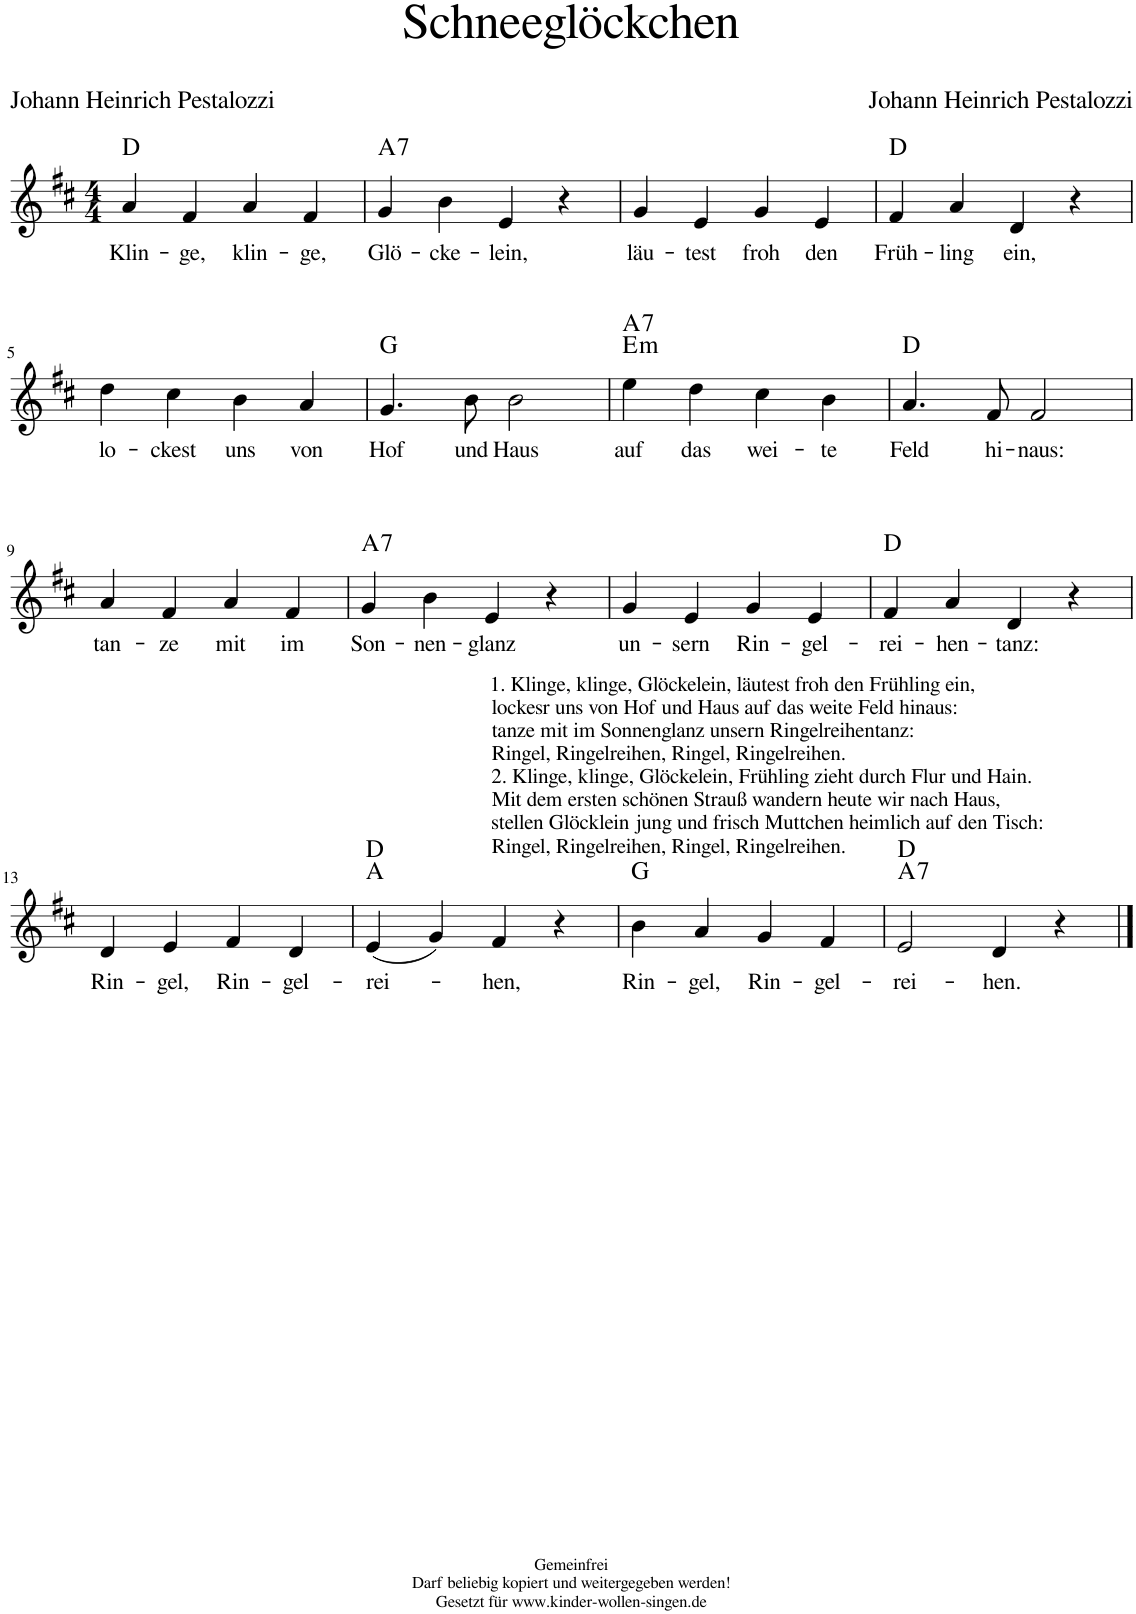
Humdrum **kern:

**kern	**text	**harte
*part1	*part1	*part1
*staff1	*staff1	*
*I"Voice	*	*
*clefG2	*	*
*k[f#c#]	*	*
*M4/4	*	*
=1	=1	=1
!	!LO:LY:b	!
4a/	Klin-	D:maj
!	!LO:LY:b	!
4f#/	-ge,	.
!	!LO:LY:b	!
4a/	klin-	.
!	!LO:LY:b	!
4f#/	-ge,	.
=2	=2	=2
!	!LO:LY:b	!LO:H:kt=7
4g/	Glö-	A:7
!	!LO:LY:b	!
4b\	-cke-	.
!	!LO:LY:b	!
4e/	-lein,	.
4r	.	.
=3	=3	=3
!	!LO:LY:b	!
4g/	läu-	.
!	!LO:LY:b	!
4e/	-test	.
!	!LO:LY:b	!
4g/	froh	.
!	!LO:LY:b	!
4e/	den	.
=4	=4	=4
!	!LO:LY:b	!
4f#/	Früh-	D:maj
!	!LO:LY:b	!
4a/	-ling	.
!	!LO:LY:b	!
4d/	ein,	.
4r	.	.
!!LO:LB:g=z
=5	=5	=5
!	!LO:LY:b	!
4dd\	lo-	.
!	!LO:LY:b	!
4cc#\	-ckest	.
!	!LO:LY:b	!
4b\	uns	.
!	!LO:LY:b	!
4a/	von	.
=6	=6	=6
!	!LO:LY:b	!
4.g/	Hof	G:maj
!	!LO:LY:b	!
8b\	und	.
!	!LO:LY:b	!
2b\	Haus	.
=7	=7	=7
!	!LO:LY:b	!LO:H:n=1:kt=m
!	!	!LO:H:n=2:kt=7
4ee\	auf	E:min A:7
!	!LO:LY:b	!
4dd\	das	.
!	!LO:LY:b	!
4cc#\	wei-	.
!	!LO:LY:b	!
4b\	-te	.
=8	=8	=8
!	!LO:LY:b	!
4.a/	Feld	D:maj
!	!LO:LY:b	!
8f#/	hi-	.
!	!LO:LY:b	!
2f#/	-naus:	.
!!LO:LB:g=z
=9	=9	=9
!	!LO:LY:b	!
4a/	tan-	.
!	!LO:LY:b	!
4f#/	-ze	.
!	!LO:LY:b	!
4a/	mit	.
!	!LO:LY:b	!
4f#/	im	.
=10	=10	=10
!	!LO:LY:b	!LO:H:kt=7
4g/	Son-	A:7
!	!LO:LY:b	!
4b\	-nen-	.
!	!LO:LY:b	!
4e/	-glanz	.
4r	.	.
=11	=11	=11
!	!LO:LY:b	!
4g/	un-	.
!	!LO:LY:b	!
4e/	-sern	.
!	!LO:LY:b	!
4g/	Rin-	.
!	!LO:LY:b	!
4e/	-gel-	.
=12	=12	=12
!	!LO:LY:b	!
4f#/	-rei-	D:maj
!	!LO:LY:b	!
4a/	-hen-	.
!	!LO:LY:b	!
4d/	-tanz:	.
4r	.	.
!!LO:LB:g=z
=13	=13	=13
!	!LO:LY:b	!
4d/	Rin-	.
!	!LO:LY:b	!
4e/	-gel,	.
!	!LO:LY:b	!
4f#/	Rin-	.
!	!LO:LY:b	!
4d/	-gel-	.
=14	=14	=14
!	!LO:LY:b	!
(4e/	-rei-	A:maj D:maj
4g/)	.	.
!LO:TX:a:t=1. Klinge, klinge, Glöckelein, läutest froh den Frühling ein,	!	!
!LO:TX:a:t=lockesr uns von Hof und Haus auf das weite Feld hinaus&colon;	!	!
!LO:TX:a:t=tanze mit im Sonnenglanz unsern Ringelreihentanz&colon;	!	!
!LO:TX:a:t=Ringel, Ringelreihen, Ringel, Ringelreihen.	!	!
!LO:TX:a:t=2. Klinge, klinge, Glöckelein, Frühling zieht durch Flur und Hain.	!	!
!LO:TX:a:t=Mit dem ersten schönen Strauß wandern heute wir nach Haus,	!	!
!LO:TX:a:t=stellen Glöcklein jung und frisch Muttchen heimlich auf den Tisch&colon;	!	!
!LO:TX:a:t=Ringel, Ringelreihen, Ringel, Ringelreihen.	!	!
!	!LO:LY:b	!
4f#/	-hen,	.
4r	.	.
=15	=15	=15
!	!LO:LY:b	!
4b\	Rin-	G:maj
!	!LO:LY:b	!
4a/	-gel,	.
!	!LO:LY:b	!
4g/	Rin-	.
!	!LO:LY:b	!
4f#/	-gel-	.
=16	=16	=16
!	!LO:LY:b	!LO:H:n=1:kt=7
2e/	-rei-	A:7 D:maj
!	!LO:LY:b	!
4d/	-hen.	.
4r	.	.
==	==	==
*-	*-	*-
